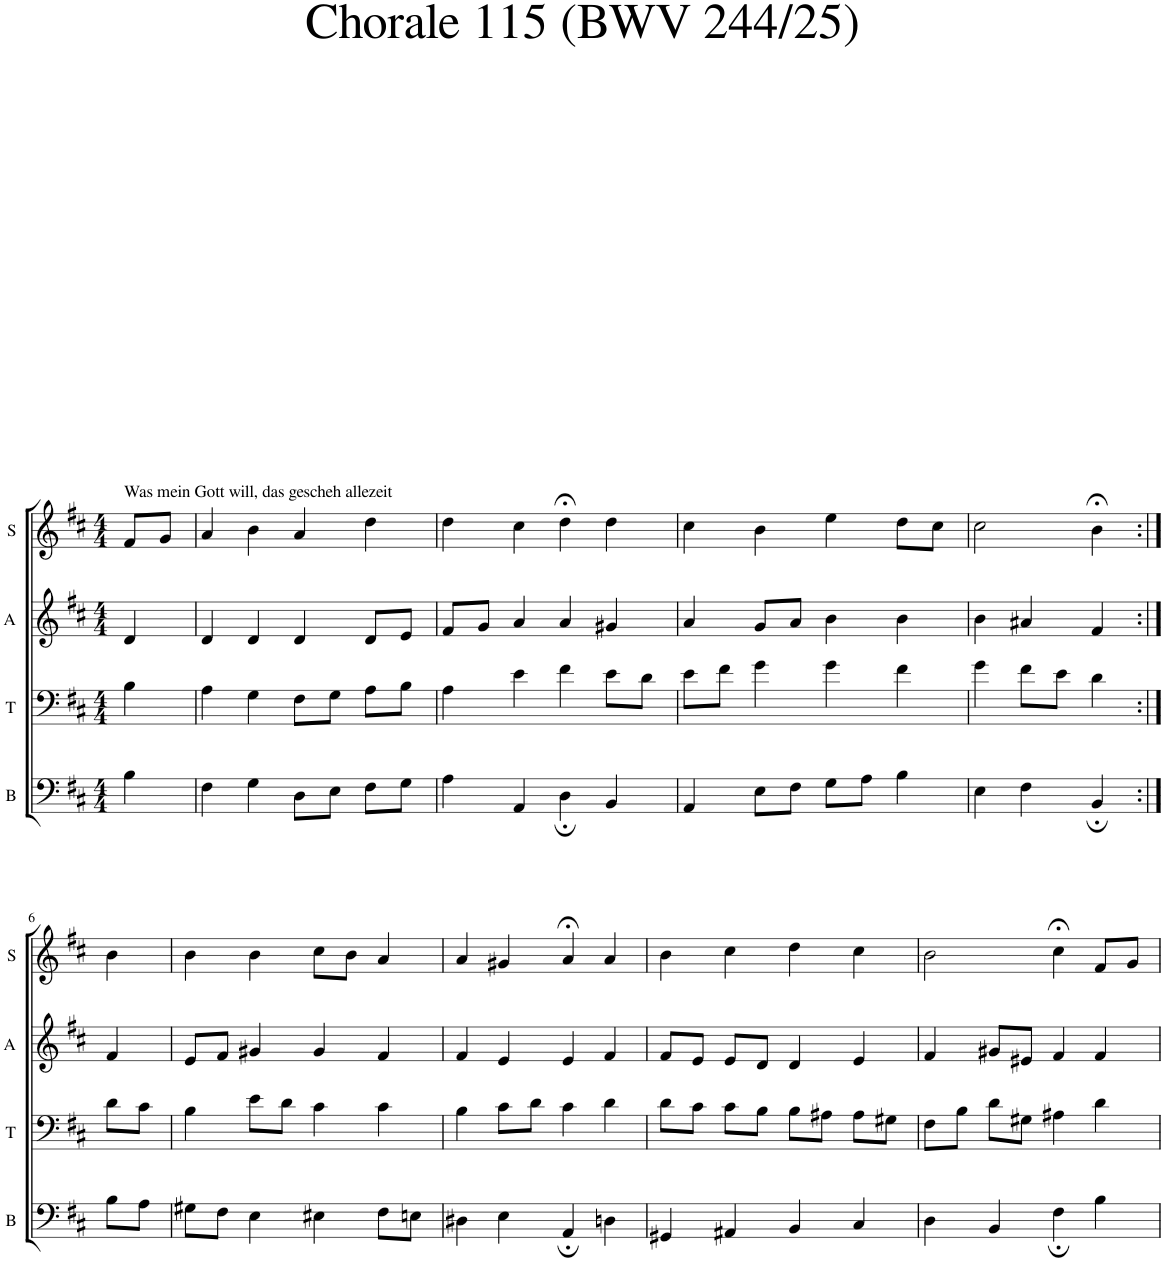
**kern	**kern	**kern	**kern
*part4	*part3	*part2	*part1
*staff4	*staff3	*staff2	*staff1
*I"B	*I"T	*I"A	*I"S
*I'B	*I'T	*I'A	*I'S
*clefF4	*clefF4	*clefG2	*clefG2
*k[f#c#]	*k[f#c#]	*k[f#c#]	*k[f#c#]
*M4/4	*M4/4	*M4/4	*M4/4
=1	=1	=1	=1
!	!	!	!LO:TX:a:t=Was mein Gott will, das gescheh allezeit
4B\	4B\	4d/	8f#/L
.	.	.	8g/J
=2	=2	=2	=2
4F#\	4A\	4d/	4a/
4G\	4G\	4d/	4b\
8D\L	8F#\L	4d/	4a/
8E\J	8G\J	.	.
8F#\L	8A\L	8d/L	4dd\
8G\J	8B\J	8e/J	.
=3	=3	=3	=3
4A\	4A\	8f#/L	4dd\
.	.	8g/J	.
4AA/	4e\	4a/	4cc#\
4D;\	4f#\	4a/	4dd;<\
4BB/	8e\L	4g#X/	4dd\
.	8d\J	.	.
=4	=4	=4	=4
4AA/	8e\L	4a/	4cc#\
.	8f#\J	.	.
8E\L	4g\	8g/L	4b\
8F#\J	.	8a/J	.
8G\L	4g\	4b\	4ee\
8A\J	.	.	.
4B\	4f#\	4b\	8dd\L
.	.	.	8cc#\J
=5	=5	=5	=5
4E\	4g\	4b\	2cc#\
4F#\	8f#\L	4a#X/	.
.	8e\J	.	.
4BB;/	4d\	4f#/	4b;<\
!!LO:LB:g=z
=6:|!	=6:|!	=6:|!	=6:|!
8B\L	8d\L	4f#/	4b\
8A\J	8c#\J	.	.
=7	=7	=7	=7
8G#X\L	4B\	8e/L	4b\
8F#\J	.	8f#/J	.
4E\	8e\L	4g#X/	4b\
.	8d\J	.	.
4E#X\	4c#\	4g#/	8cc#\L
.	.	.	8b\J
8F#\L	4c#\	4f#/	4a/
8En\J	.	.	.
=8	=8	=8	=8
4D#X\	4B\	4f#/	4a/
4E\	8c#\L	4e/	4g#X/
.	8d\J	.	.
4AA;/	4c#\	4e/	4a;</
4Dn\	4d\	4f#/	4a/
=9	=9	=9	=9
4GG#X/	8d\L	8f#/L	4b\
.	8c#\J	8e/J	.
4AA#X/	8c#\L	8e/L	4cc#\
.	8B\J	8d/J	.
4BB/	8B\L	4d/	4dd\
.	8A#X\J	.	.
4C#/	8A#\L	4e/	4cc#\
.	8G#X\J	.	.
=10	=10	=10	=10
4D\	8F#\L	4f#/	2b\
.	8B\J	.	.
4BB/	8d\L	8g#X/L	.
.	8G#X\J	8e#X/J	.
4F#;\	4A#X\	4f#/	4cc#;<\
4B\	4d\	4f#/	8f#/L
.	.	.	8g/J
=	=	=	=
*-	*-	*-	*-
